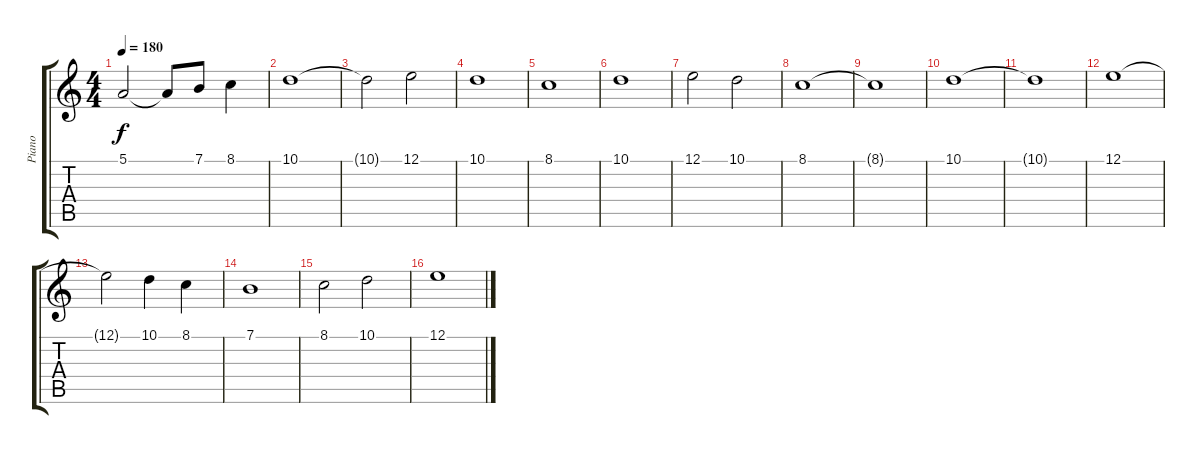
\track ("Piano" "Piano") {instrument acousticgrandpiano}
\staff {score tabs}
\tuning (E4 B3 G3 D3 A2 E2) {hide}
\ts (4 4)
\tempo 180
\clef g2
\ks c
5.1{t}.2{dy f} 5.1{t}.8 7.1.8 8.1.4 |
10.1.1 |
10.1{t}.2 12.1.2 |
10.1.1 |
8.1.1 |
10.1.1 |
12.1.2 10.1.2 |
8.1.1 |
8.1{t}.1 |
10.1.1 |
10.1{t}.1 |
12.1.1 |
12.1{t}.2 10.1.4 8.1.4 |
7.1.1 |
8.1.2 10.1.2 |
12.1.1
